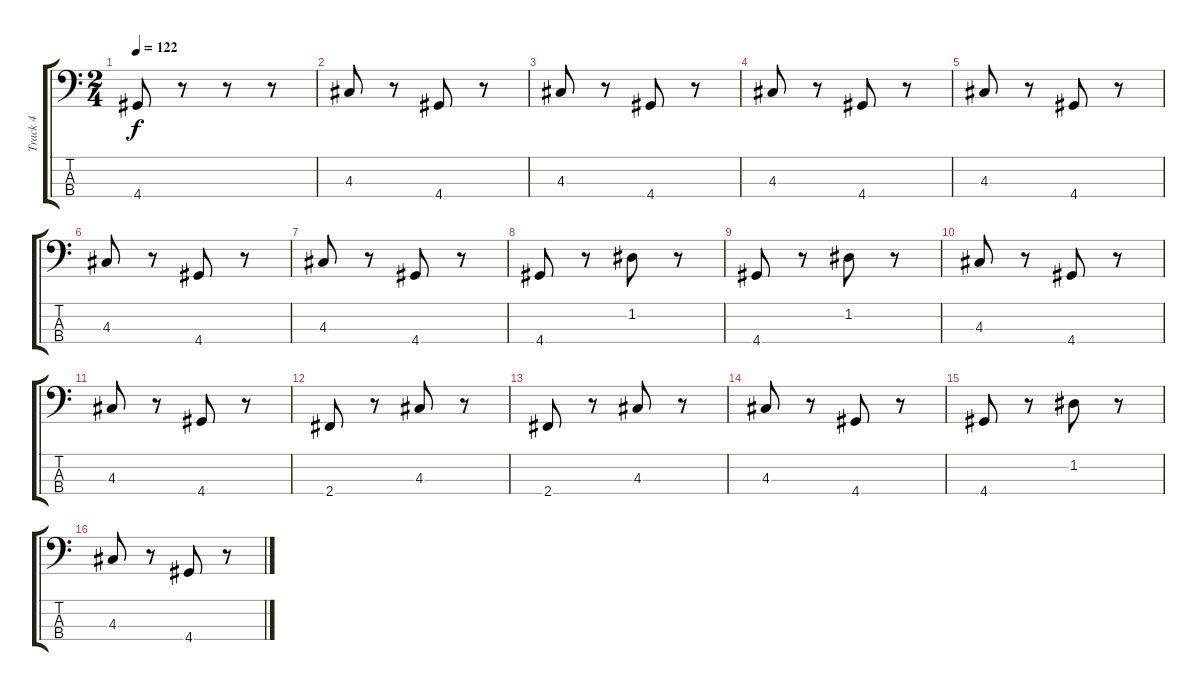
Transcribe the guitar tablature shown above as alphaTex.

\track ("Track 4" "Track 4") {instrument electricbassfinger}
\staff {score tabs}
\tuning (G2 D2 A1 E1) {hide}
\ts (2 4)
\tempo 122
\clef f4
\ks c
4.4.8{dy f} r.8 r.8 r.8 |
4.3.8 r.8 4.4.8 r.8 |
4.3.8 r.8 4.4.8 r.8 |
4.3.8 r.8 4.4.8 r.8 |
4.3.8 r.8 4.4.8 r.8 |
4.3.8 r.8 4.4.8 r.8 |
4.3.8 r.8 4.4.8 r.8 |
4.4.8 r.8 1.2.8 r.8 |
4.4.8 r.8 1.2.8 r.8 |
4.3.8 r.8 4.4.8 r.8 |
4.3.8 r.8 4.4.8 r.8 |
2.4.8 r.8 4.3.8 r.8 |
2.4.8 r.8 4.3.8 r.8 |
4.3.8 r.8 4.4.8 r.8 |
4.4.8 r.8 1.2.8 r.8 |
4.3.8 r.8 4.4.8 r.8
